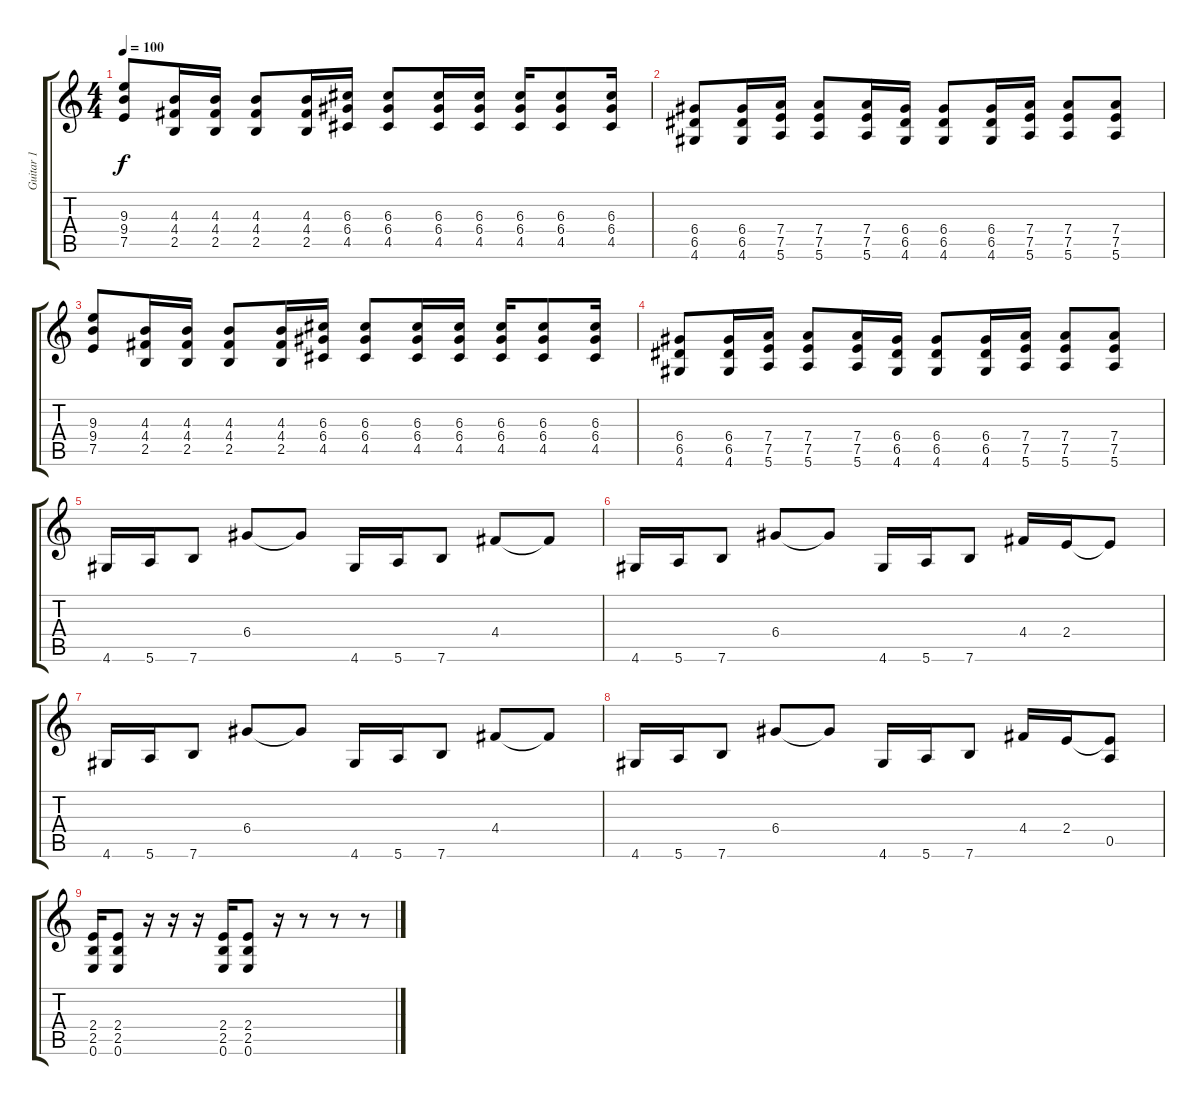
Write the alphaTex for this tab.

\track ("Guitar 1" "Guitar 1") {instrument distortionguitar}
\staff {score tabs}
\tuning (E4 B3 G3 D3 A2 E2) {hide}
\ts (4 4)
\tempo 100
\clef g2
\ks c
(9.3 9.4 7.5).8{dy f} (4.3 4.4 2.5).16 (4.3 4.4 2.5).16 (4.3 4.4 2.5).8 (4.3 4.4 2.5).16 (6.3 6.4 4.5).16 (6.3 6.4 4.5).8 (6.3 6.4 4.5).16 (6.3 6.4 4.5).16 (6.3 6.4 4.5).16 (6.3 6.4 4.5).8 (6.3 6.4 4.5).16 |
(6.4 6.5 4.6).8 (6.4 6.5 4.6).16 (7.4 7.5 5.6).16 (7.4 7.5 5.6).8 (7.4 7.5 5.6).16 (6.4 6.5 4.6).16 (6.4 6.5 4.6).8 (6.4 6.5 4.6).16 (7.4 7.5 5.6).16 (7.4 7.5 5.6).8 (7.4 7.5 5.6).8 |
(9.3 9.4 7.5).8 (4.3 4.4 2.5).16 (4.3 4.4 2.5).16 (4.3 4.4 2.5).8 (4.3 4.4 2.5).16 (6.3 6.4 4.5).16 (6.3 6.4 4.5).8 (6.3 6.4 4.5).16 (6.3 6.4 4.5).16 (6.3 6.4 4.5).16 (6.3 6.4 4.5).8 (6.3 6.4 4.5).16 |
(6.4 6.5 4.6).8 (6.4 6.5 4.6).16 (7.4 7.5 5.6).16 (7.4 7.5 5.6).8 (7.4 7.5 5.6).16 (6.4 6.5 4.6).16 (6.4 6.5 4.6).8 (6.4 6.5 4.6).16 (7.4 7.5 5.6).16 (7.4 7.5 5.6).8 (7.4 7.5 5.6).8 |
4.6.16 5.6.16 7.6.8 6.4.8 6.4{t}.8 4.6.16 5.6.16 7.6.8 4.4.8 4.4{t}.8 |
4.6.16 5.6.16 7.6.8 6.4.8 6.4{t}.8 4.6.16 5.6.16 7.6.8 4.4.16 2.4.16 2.4{t}.8 |
4.6.16 5.6.16 7.6.8 6.4.8 6.4{t}.8 4.6.16 5.6.16 7.6.8 4.4.8 4.4{t}.8 |
4.6.16 5.6.16 7.6.8 6.4.8 6.4{t}.8 4.6.16 5.6.16 7.6.8 4.4.16 2.4.16 (2.4{t} 0.5).8 |
(2.4 2.5 0.6).16 (2.4 2.5 0.6).8 r.16 r.16 r.16 (2.4 2.5 0.6).16 (2.4 2.5 0.6).8 r.16 r.8 r.8 r.8
